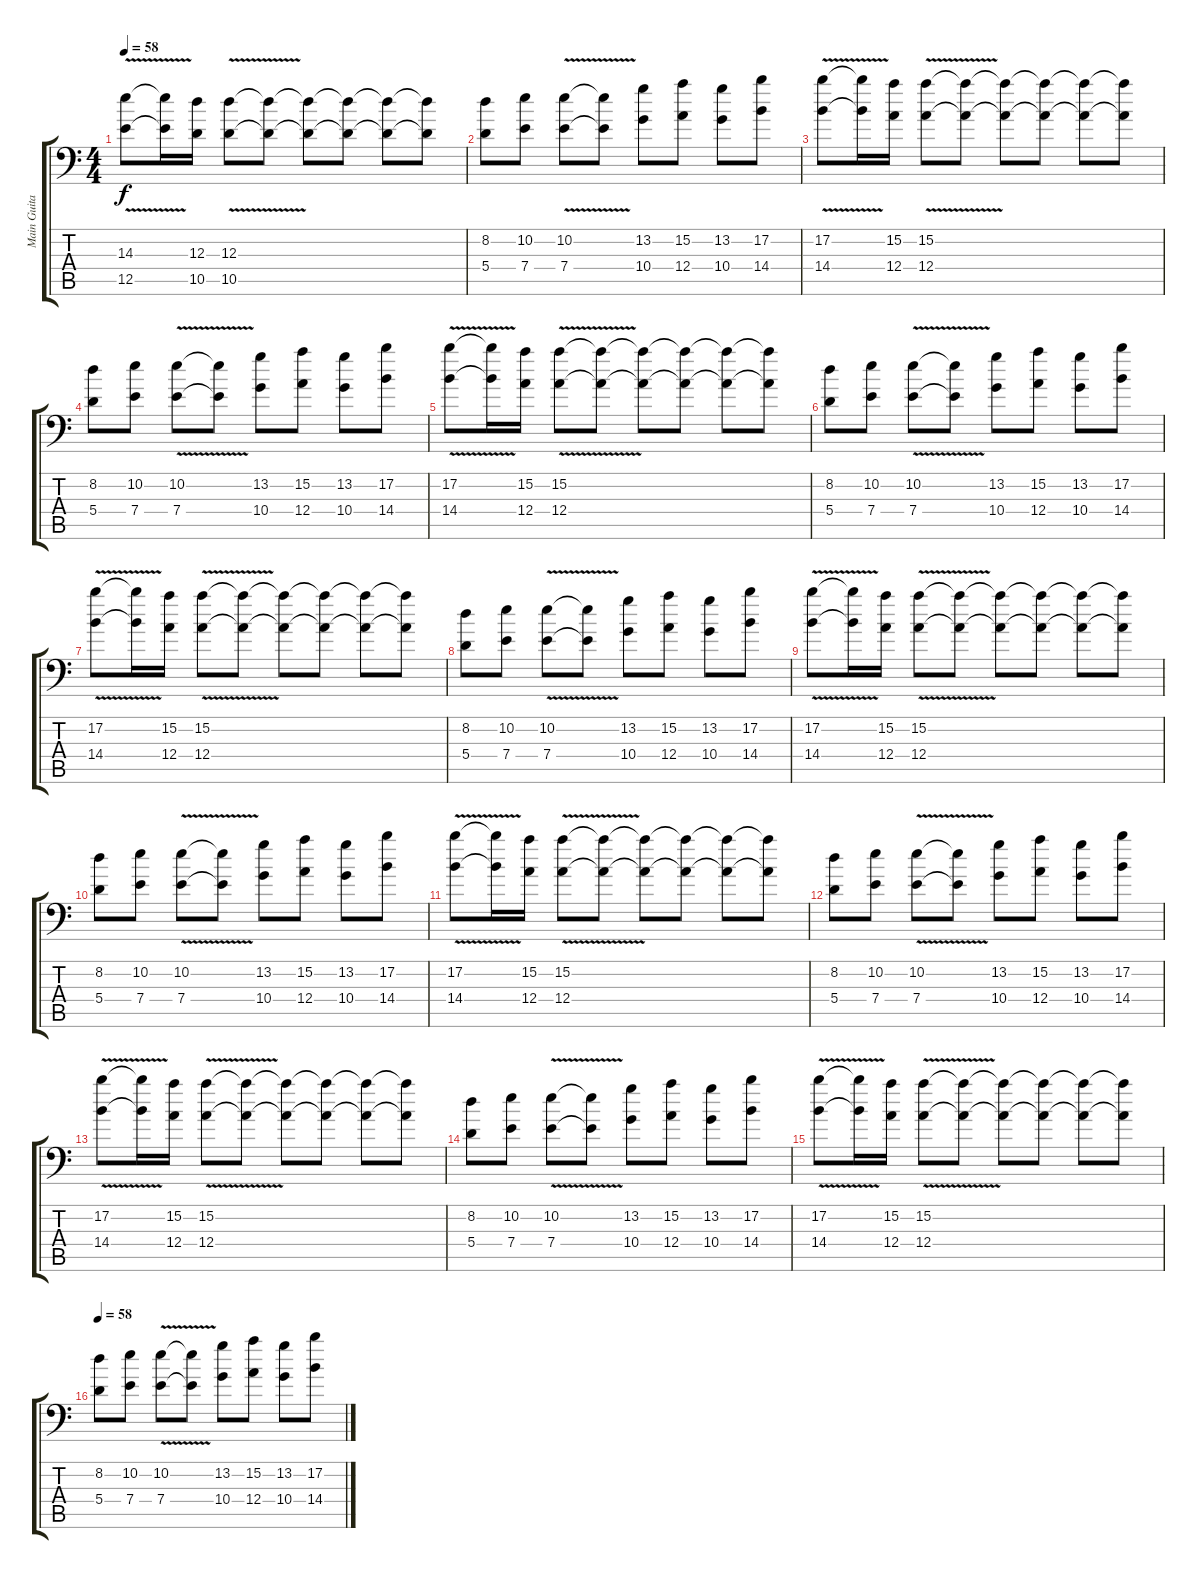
\track ("Main Guitar #1 - Karl Sanders" "Main Guita") {instrument overdrivenguitar}
\staff {score tabs}
\tuning (B3 Gb3 D3 A2 E2 A1) {hide}
\ts (4 4)
\tempo 58
\clef f4
\ks c
(14.3{v} 12.5{v}).8{dy f} (14.3{t} 12.5{t}).16 (12.3 10.5).16 (12.3{v} 10.5{v}).8 (12.3{t} 10.5{t}).8 (12.3{t} 10.5{t}).8 (12.3{t} 10.5{t}).8 (12.3{t} 10.5{t}).8 (12.3{t} 10.5{t}).8 |
(8.2 5.4).8 (10.2 7.4).8 (10.2{v} 7.4{v}).8 (10.2{t} 7.4{t}).8 (13.2 10.4).8 (15.2 12.4).8 (13.2 10.4).8 (17.2 14.4).8 |
(17.2{v} 14.4{v}).8 (17.2{t} 14.4{t}).16 (15.2 12.4).16 (15.2{v} 12.4{v}).8 (15.2{t} 12.4{t}).8 (15.2{t} 12.4{t}).8 (15.2{t} 12.4{t}).8 (15.2{t} 12.4{t}).8 (15.2{t} 12.4{t}).8 |
(8.2 5.4).8 (10.2 7.4).8 (10.2{v} 7.4{v}).8 (10.2{t} 7.4{t}).8 (13.2 10.4).8 (15.2 12.4).8 (13.2 10.4).8 (17.2 14.4).8 |
(17.2{v} 14.4{v}).8 (17.2{t} 14.4{t}).16 (15.2 12.4).16 (15.2{v} 12.4{v}).8 (15.2{t} 12.4{t}).8 (15.2{t} 12.4{t}).8 (15.2{t} 12.4{t}).8 (15.2{t} 12.4{t}).8 (15.2{t} 12.4{t}).8 |
(8.2 5.4).8 (10.2 7.4).8 (10.2{v} 7.4{v}).8 (10.2{t} 7.4{t}).8 (13.2 10.4).8 (15.2 12.4).8 (13.2 10.4).8 (17.2 14.4).8 |
(17.2{v} 14.4{v}).8 (17.2{t} 14.4{t}).16 (15.2 12.4).16 (15.2{v} 12.4{v}).8 (15.2{t} 12.4{t}).8 (15.2{t} 12.4{t}).8 (15.2{t} 12.4{t}).8 (15.2{t} 12.4{t}).8 (15.2{t} 12.4{t}).8 |
(8.2 5.4).8 (10.2 7.4).8 (10.2{v} 7.4{v}).8 (10.2{t} 7.4{t}).8 (13.2 10.4).8 (15.2 12.4).8 (13.2 10.4).8 (17.2 14.4).8 |
(17.2{v} 14.4{v}).8 (17.2{t} 14.4{t}).16 (15.2 12.4).16 (15.2{v} 12.4{v}).8 (15.2{t} 12.4{t}).8 (15.2{t} 12.4{t}).8 (15.2{t} 12.4{t}).8 (15.2{t} 12.4{t}).8 (15.2{t} 12.4{t}).8 |
(8.2 5.4).8 (10.2 7.4).8 (10.2{v} 7.4{v}).8 (10.2{t} 7.4{t}).8 (13.2 10.4).8 (15.2 12.4).8 (13.2 10.4).8 (17.2 14.4).8 |
(17.2{v} 14.4{v}).8 (17.2{t} 14.4{t}).16 (15.2 12.4).16 (15.2{v} 12.4{v}).8 (15.2{t} 12.4{t}).8 (15.2{t} 12.4{t}).8 (15.2{t} 12.4{t}).8 (15.2{t} 12.4{t}).8 (15.2{t} 12.4{t}).8 |
(8.2 5.4).8 (10.2 7.4).8 (10.2{v} 7.4{v}).8 (10.2{t} 7.4{t}).8 (13.2 10.4).8 (15.2 12.4).8 (13.2 10.4).8 (17.2 14.4).8 |
(17.2{v} 14.4{v}).8 (17.2{t} 14.4{t}).16 (15.2 12.4).16 (15.2{v} 12.4{v}).8 (15.2{t} 12.4{t}).8 (15.2{t} 12.4{t}).8 (15.2{t} 12.4{t}).8 (15.2{t} 12.4{t}).8 (15.2{t} 12.4{t}).8 |
(8.2 5.4).8{volume 8} (10.2 7.4).8 (10.2{v} 7.4{v}).8 (10.2{t} 7.4{t}).8 (13.2 10.4).8 (15.2 12.4).8 (13.2 10.4).8 (17.2 14.4).8 |
(17.2{v} 14.4{v}).8 (17.2{t} 14.4{t}).16 (15.2 12.4).16 (15.2{v} 12.4{v}).8 (15.2{t} 12.4{t}).8 (15.2{t} 12.4{t}).8 (15.2{t} 12.4{t}).8 (15.2{t} 12.4{t}).8 (15.2{t} 12.4{t}).8 |
\tempo 58
(8.2 5.4).8 (10.2 7.4).8 (10.2{v} 7.4{v}).8 (10.2{t} 7.4{t}).8 (13.2 10.4).8 (15.2 12.4).8 (13.2 10.4).8 (17.2 14.4).8
